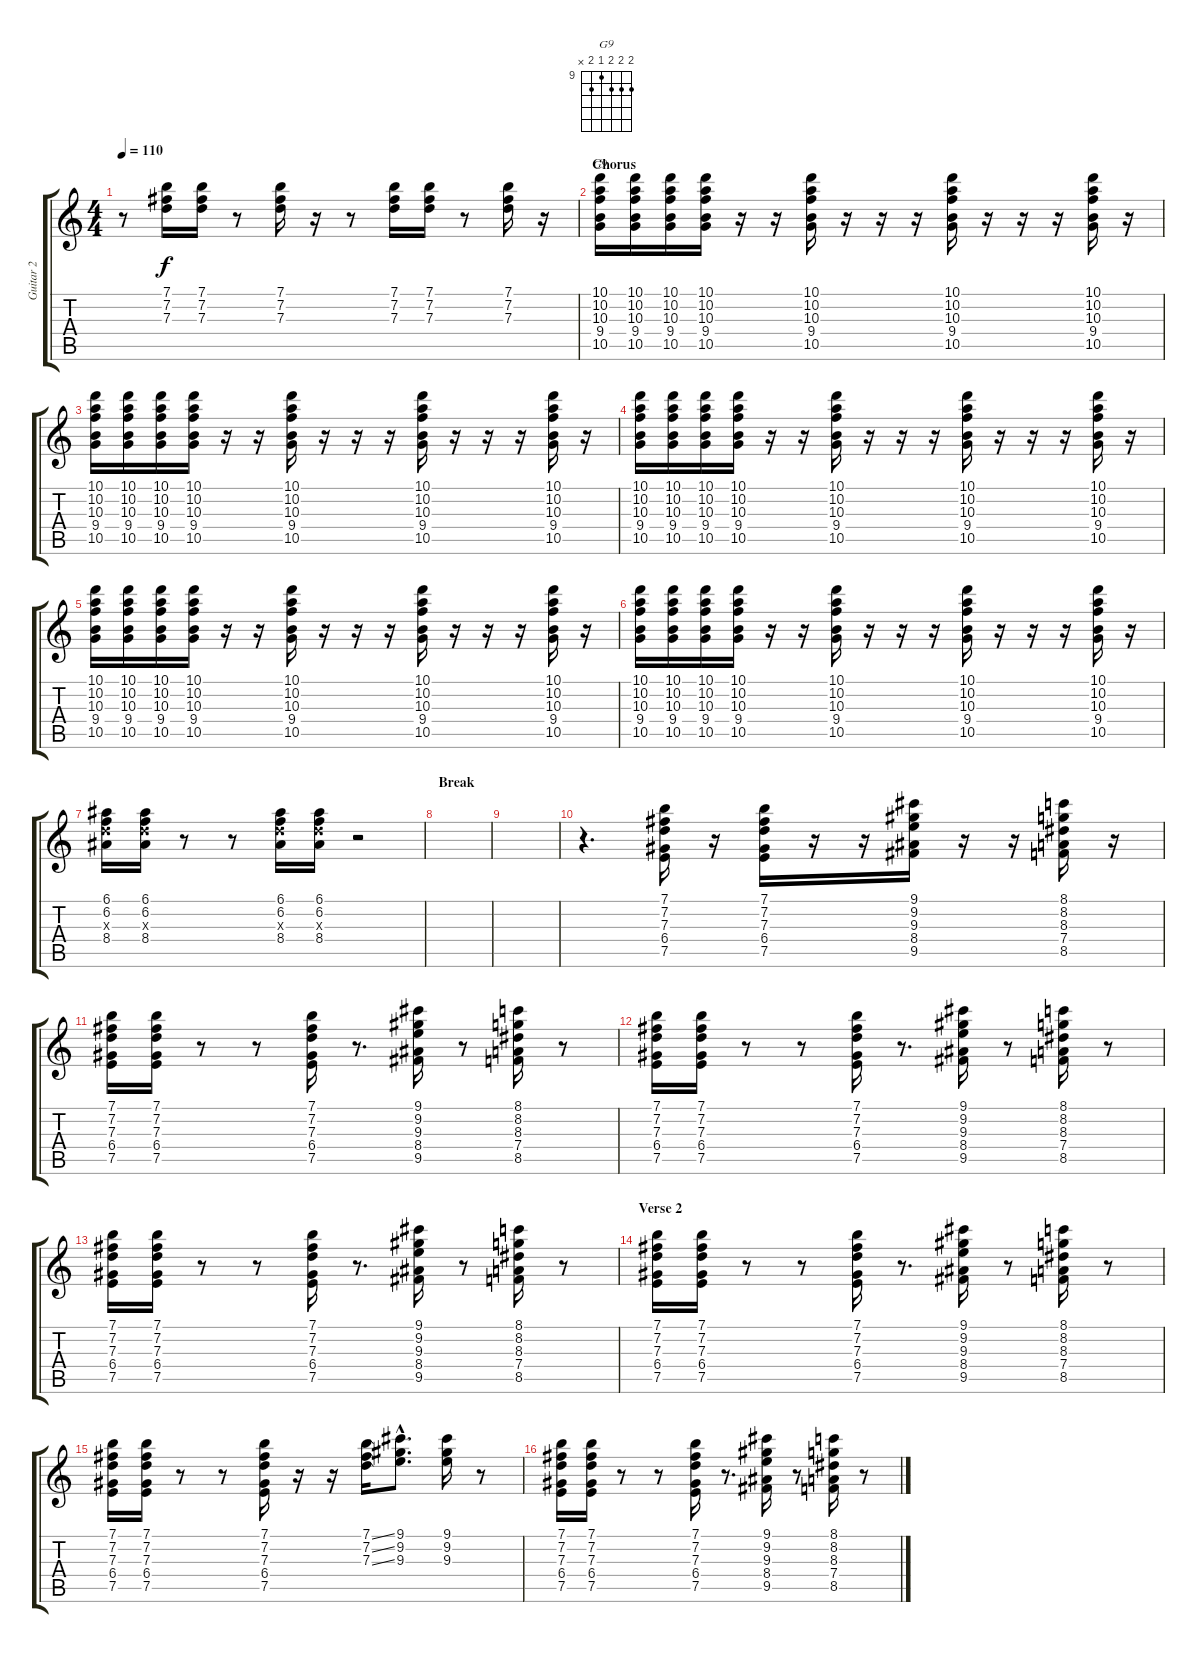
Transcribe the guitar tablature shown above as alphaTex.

\track ("Guitar 2" "Guitar 2") {instrument electricguitarjazz}
\staff {score tabs}
\tuning (E4 B3 G3 D3 A2 E2) {hide}
\chord ("G9" 10 10 10 9 10 x) {firstfret 9}
\ts (4 4)
\tempo 110
\clef g2
\ks c
r.8{dy f} (7.1 7.2 7.3).16 (7.1 7.2 7.3).16 r.8 (7.1 7.2 7.3).16 r.16 r.8 (7.1 7.2 7.3).16 (7.1 7.2 7.3).16 r.8 (7.1 7.2 7.3).16 r.16 |
\section ("" "Chorus")
(10.1 10.2 10.3 9.4 10.5).16{ch "G9" volume 7} (10.1 10.2 10.3 9.4 10.5).16 (10.1 10.2 10.3 9.4 10.5).16 (10.1 10.2 10.3 9.4 10.5).16 r.16 r.16 (10.1 10.2 10.3 9.4 10.5).16 r.16 r.16 r.16 (10.1 10.2 10.3 9.4 10.5).16 r.16 r.16 r.16 (10.1 10.2 10.3 9.4 10.5).16 r.16 |
(10.1 10.2 10.3 9.4 10.5).16 (10.1 10.2 10.3 9.4 10.5).16 (10.1 10.2 10.3 9.4 10.5).16 (10.1 10.2 10.3 9.4 10.5).16 r.16 r.16 (10.1 10.2 10.3 9.4 10.5).16 r.16 r.16 r.16 (10.1 10.2 10.3 9.4 10.5).16 r.16 r.16 r.16 (10.1 10.2 10.3 9.4 10.5).16 r.16 |
(10.1 10.2 10.3 9.4 10.5).16 (10.1 10.2 10.3 9.4 10.5).16 (10.1 10.2 10.3 9.4 10.5).16 (10.1 10.2 10.3 9.4 10.5).16 r.16 r.16 (10.1 10.2 10.3 9.4 10.5).16 r.16 r.16 r.16 (10.1 10.2 10.3 9.4 10.5).16 r.16 r.16 r.16 (10.1 10.2 10.3 9.4 10.5).16 r.16 |
(10.1 10.2 10.3 9.4 10.5).16 (10.1 10.2 10.3 9.4 10.5).16 (10.1 10.2 10.3 9.4 10.5).16 (10.1 10.2 10.3 9.4 10.5).16 r.16 r.16 (10.1 10.2 10.3 9.4 10.5).16 r.16 r.16 r.16 (10.1 10.2 10.3 9.4 10.5).16 r.16 r.16 r.16 (10.1 10.2 10.3 9.4 10.5).16 r.16 |
(10.1 10.2 10.3 9.4 10.5).16{volume 7} (10.1 10.2 10.3 9.4 10.5).16 (10.1 10.2 10.3 9.4 10.5).16 (10.1 10.2 10.3 9.4 10.5).16 r.16 r.16 (10.1 10.2 10.3 9.4 10.5).16 r.16 r.16 r.16 (10.1 10.2 10.3 9.4 10.5).16 r.16 r.16 r.16 (10.1 10.2 10.3 9.4 10.5).16 r.16 |
(6.1 6.2 7.3{x} 8.4).16{volume 9} (6.1 6.2 7.3{x} 8.4).16 r.8 r.8 (6.1 6.2 7.3{x} 8.4).16 (6.1 6.2 7.3{x} 8.4).16 r.2 |
\section ("" "Break")
|
|
r.4{d volume 9} (7.1 7.2 7.3 6.4 7.5).16 r.16 (7.1 7.2 7.3 6.4 7.5).16 r.16 r.16 (9.1 9.2 9.3 8.4 9.5).16 r.16 r.16 (8.1 8.2 8.3 7.4 8.5).16 r.16 |
(7.1 7.2 7.3 6.4 7.5).16 (7.1 7.2 7.3 6.4 7.5).16 r.8 r.8 (7.1 7.2 7.3 6.4 7.5).16 r.8{d} (9.1 9.2 9.3 8.4 9.5).16 r.8 (8.1 8.2 8.3 7.4 8.5).16 r.8 |
(7.1 7.2 7.3 6.4 7.5).16 (7.1 7.2 7.3 6.4 7.5).16 r.8 r.8 (7.1 7.2 7.3 6.4 7.5).16 r.8{d} (9.1 9.2 9.3 8.4 9.5).16 r.8 (8.1 8.2 8.3 7.4 8.5).16 r.8 |
(7.1 7.2 7.3 6.4 7.5).16 (7.1 7.2 7.3 6.4 7.5).16 r.8 r.8 (7.1 7.2 7.3 6.4 7.5).16 r.8{d} (9.1 9.2 9.3 8.4 9.5).16 r.8 (8.1 8.2 8.3 7.4 8.5).16 r.8 |
\section ("" "Verse 2")
(7.1 7.2 7.3 6.4 7.5).16 (7.1 7.2 7.3 6.4 7.5).16 r.8 r.8 (7.1 7.2 7.3 6.4 7.5).16 r.8{d} (9.1 9.2 9.3 8.4 9.5).16 r.8 (8.1 8.2 8.3 7.4 8.5).16 r.8 |
(7.1 7.2 7.3 6.4 7.5).16 (7.1 7.2 7.3 6.4 7.5).16 r.8 r.8 (7.1 7.2 7.3 6.4 7.5).16 r.16 r.16 (7.1{ss} 7.2{ss} 7.3{ss}).16 (9.1{hac} 9.2{hac} 9.3{hac}).8{d} (9.1 9.2 9.3).16 r.8 |
(7.1 7.2 7.3 6.4 7.5).16 (7.1 7.2 7.3 6.4 7.5).16 r.8 r.8 (7.1 7.2 7.3 6.4 7.5).16 r.8{d} (9.1 9.2 9.3 8.4 9.5).16 r.8 (8.1 8.2 8.3 7.4 8.5).16 r.8
